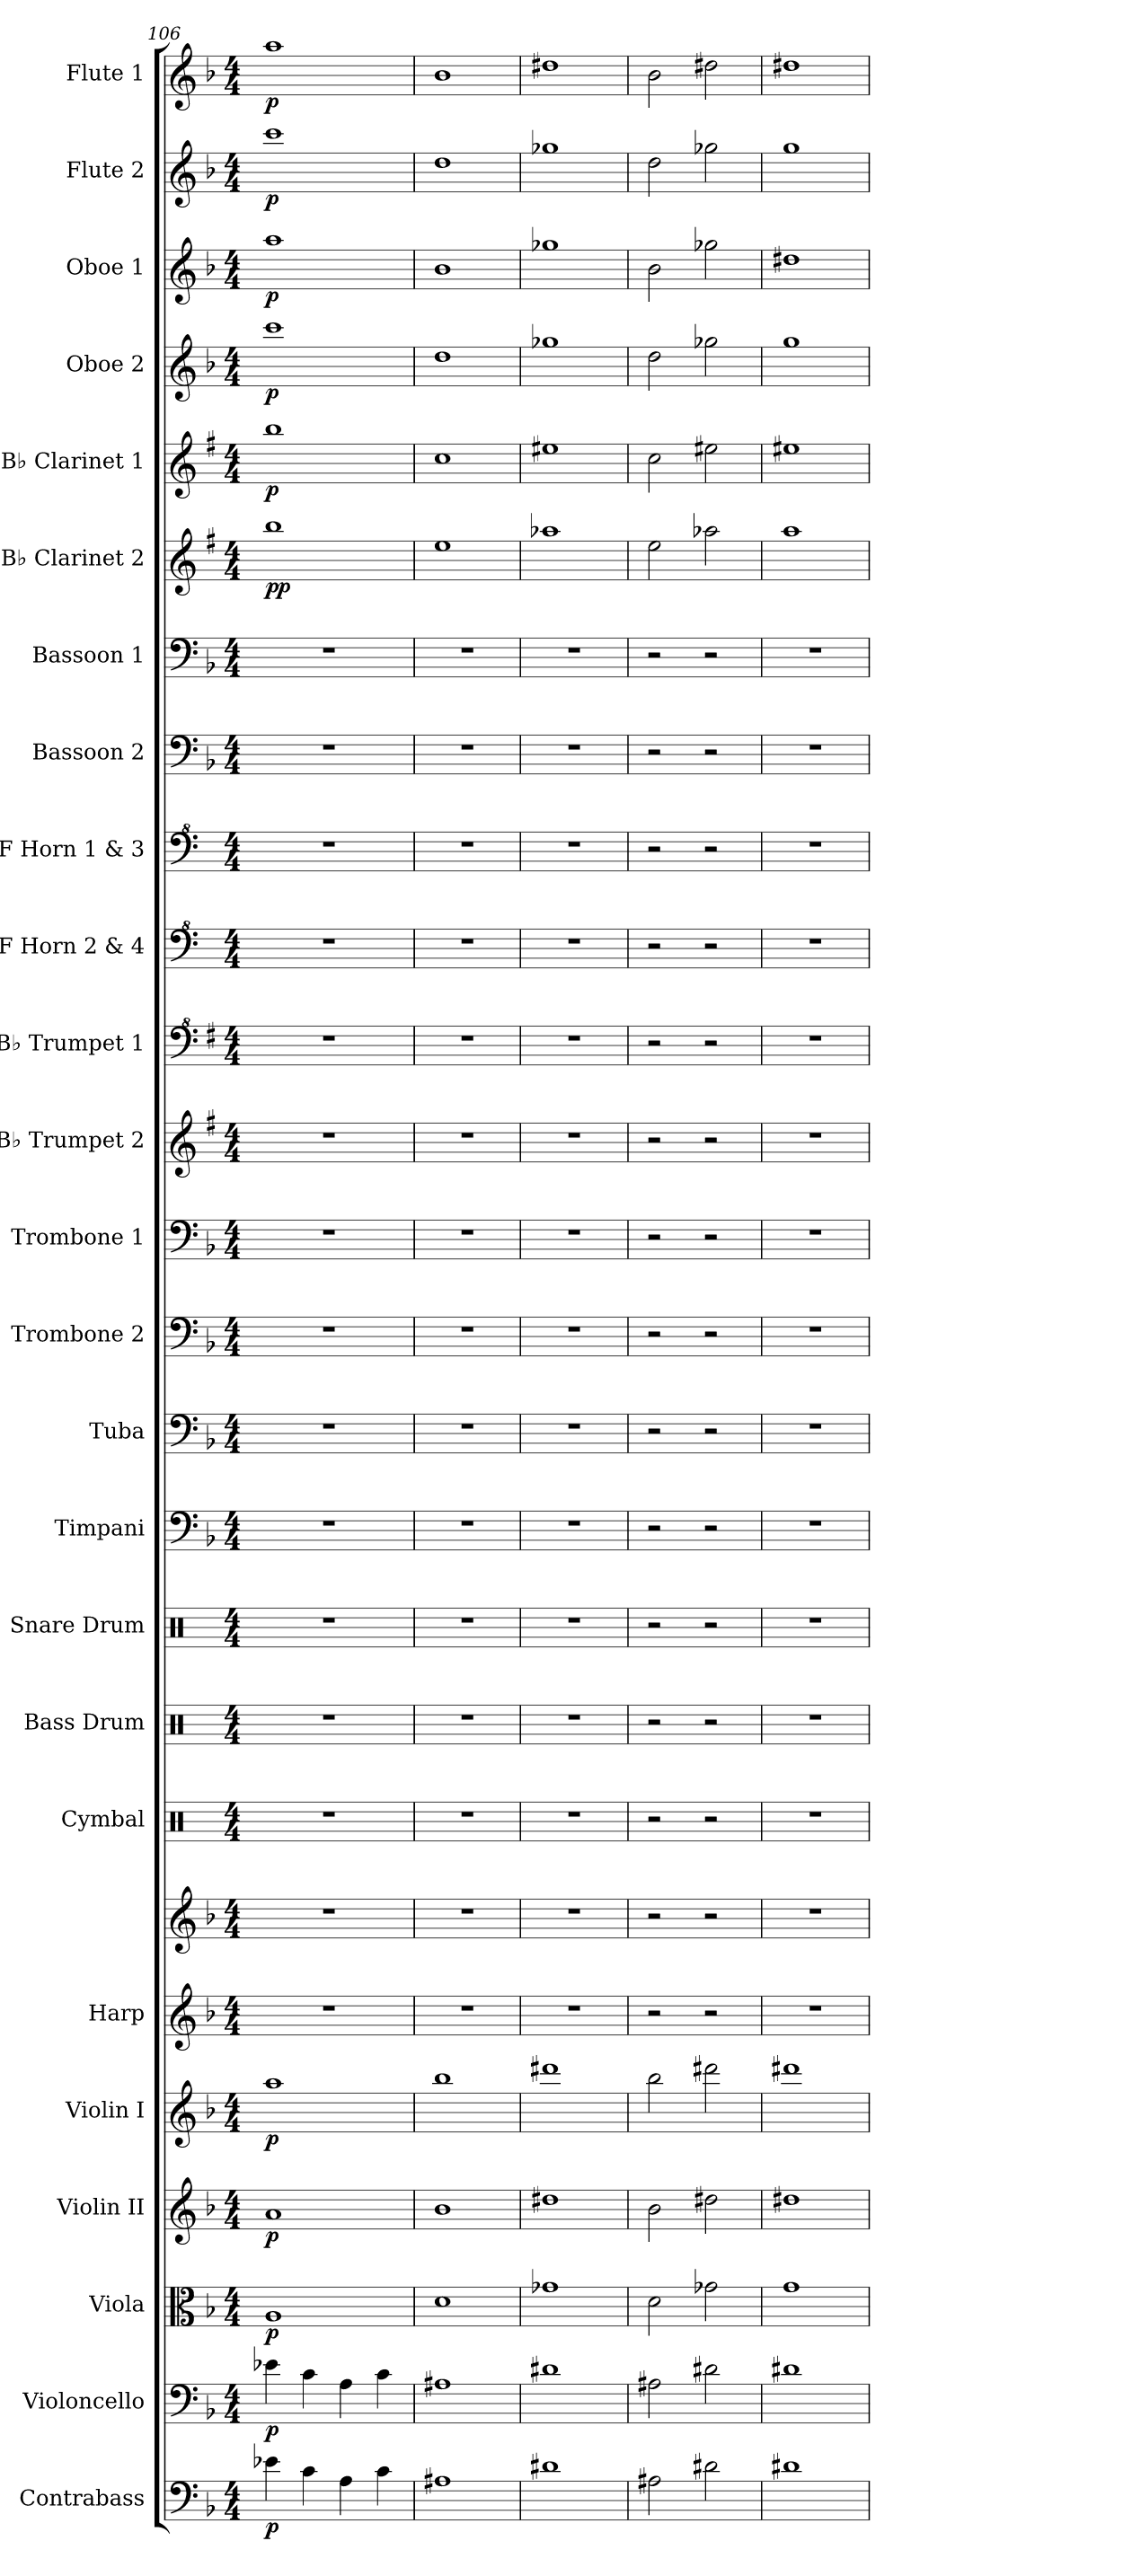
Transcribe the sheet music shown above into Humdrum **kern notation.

**kern	**dynam	**kern	**dynam	**kern	**dynam	**kern	**dynam	**kern	**dynam	**kern	**kern	**kern	**kern	**kern	**kern	**kern	**kern	**kern	**kern	**kern	**kern	**kern	**kern	**kern	**kern	**dynam	**kern	**dynam	**kern	**dynam	**kern	**dynam	**kern	**dynam	**kern	**dynam
*part25	*part25	*part24	*part24	*part23	*part23	*part22	*part22	*part21	*part21	*part20	*part20	*part19	*part18	*part17	*part16	*part15	*part14	*part13	*part12	*part11	*part10	*part9	*part8	*part7	*part6	*part6	*part5	*part5	*part4	*part4	*part3	*part3	*part2	*part2	*part1	*part1
*staff26	*staff26	*staff25	*staff25	*staff24	*staff24	*staff23	*staff23	*staff22	*staff22	*staff21	*staff20	*staff19	*staff18	*staff17	*staff16	*staff15	*staff14	*staff13	*staff12	*staff11	*staff10	*staff9	*staff8	*staff7	*staff6	*staff6	*staff5	*staff5	*staff4	*staff4	*staff3	*staff3	*staff2	*staff2	*staff1	*staff1
*I"Contrabass	*	*I"Violoncello	*	*I"Viola	*	*I"Violin II	*	*I"Violin I	*	*I"Harp	*	*I"Cymbal	*I"Bass Drum	*I"Snare Drum	*I"Timpani	*I"Tuba	*I"Trombone 2	*I"Trombone 1	*I"B♭ Trumpet 2	*I"B♭ Trumpet 1	*I"F Horn 2 &amp; 4	*I"F Horn 1 &amp; 3	*I"Bassoon 2	*I"Bassoon 1	*I"B♭ Clarinet 2	*	*I"B♭ Clarinet 1	*	*I"Oboe 2	*	*I"Oboe 1	*	*I"Flute 2	*	*I"Flute 1	*
*I'Cb.	*	*I'Vc.	*	*I'Vla.	*	*I'Vln. 2	*	*I'Vln. 1	*	*I'Hrp.	*	*I'Cym.	*I'B. Dr.	*I'Sn. Dr.	*I'Timp.	*I'Tba.	*I'Tbn. 2	*I'Tbn. 1	*I'B♭ Tpt. 2	*I'B♭ Tpt. 1	*I'F Hn. 2 4	*I'F Hn. 1 3	*I'Bsn. 2	*I'Bsn. 1	*I'B♭ Cl. 2	*	*I'B♭ Cl. 1	*	*I'Ob. 2	*	*I'Ob. 1	*	*I'Fl. 2	*	*I'Fl. 1	*
*clefF4	*	*clefF4	*	*clefC3	*	*clefG2	*	*clefG2	*	*clefG2	*clefG2	*clefX	*clefX	*clefX	*clefF4	*clefF4	*clefF4	*clefF4	*clefG2	*clefF^4	*clefF^4	*clefF^4	*clefF4	*clefF4	*clefG2	*	*clefG2	*	*clefG2	*	*clefG2	*	*clefG2	*	*clefG2	*
*ITrd7c12	*	*	*	*	*	*	*	*	*	*	*	*	*	*	*	*	*	*	*ITrd1c2	*ITrd1c2	*ITrd4c7	*ITrd4c7	*	*	*ITrd1c2	*	*ITrd1c2	*	*	*	*	*	*	*	*	*
*k[b-]	*	*k[b-]	*	*k[b-]	*	*k[b-]	*	*k[b-]	*	*k[b-]	*k[b-]	*k[]	*k[]	*k[]	*k[b-]	*k[b-]	*k[b-]	*k[b-]	*k[b-]	*k[b-]	*k[b-]	*k[b-]	*k[b-]	*k[b-]	*k[b-]	*	*k[b-]	*	*k[b-]	*	*k[b-]	*	*k[b-]	*	*k[b-]	*
*M4/4	*	*M4/4	*	*M4/4	*	*M4/4	*	*M4/4	*	*M4/4	*M4/4	*M4/4	*M4/4	*M4/4	*M4/4	*M4/4	*M4/4	*M4/4	*M4/4	*M4/4	*M4/4	*M4/4	*M4/4	*M4/4	*M4/4	*	*M4/4	*	*M4/4	*	*M4/4	*	*M4/4	*	*M4/4	*
=106	=106	=106	=106	=106	=106	=106	=106	=106	=106	=106	=106	=106	=106	=106	=106	=106	=106	=106	=106	=106	=106	=106	=106	=106	=106	=106	=106	=106	=106	=106	=106	=106	=106	=106	=106	=106
!	!LO:DY:b	!	!LO:DY:b	!	!LO:DY:b	!	!LO:DY:b	!	!LO:DY:b	!	!	!	!	!	!	!	!	!	!	!	!	!	!	!	!	!LO:DY:b	!	!	!	!	!	!	!	!	!	!
!	!	!	!	!	!	!	!	!	!	!	!	!	!	!	!	!	!	!	!	!	!	!	!	!	!	!LO:DY:n=1:b	!	!LO:DY:b	!	!LO:DY:b	!	!LO:DY:b	!	!LO:DY:b	!	!LO:DY:b
4E-X\	p	4e-X\	p	1A	p	1a	p	1aa	p	1r	1r	1r	1r	1r	1r	1r	1r	1r	1r	1r	1r	1r	1r	1r	1aa	p p	1aa	p	1ccc	p	1aa	p	1ccc	p	1aa	p
4C\	.	4c\	.	.	.	.	.	.	.	.	.	.	.	.	.	.	.	.	.	.	.	.	.	.	.	.	.	.	.	.	.	.	.	.	.	.
4AA\	.	4A\	.	.	.	.	.	.	.	.	.	.	.	.	.	.	.	.	.	.	.	.	.	.	.	.	.	.	.	.	.	.	.	.	.	.
4C\	.	4c\	.	.	.	.	.	.	.	.	.	.	.	.	.	.	.	.	.	.	.	.	.	.	.	.	.	.	.	.	.	.	.	.	.	.
=107	=107	=107	=107	=107	=107	=107	=107	=107	=107	=107	=107	=107	=107	=107	=107	=107	=107	=107	=107	=107	=107	=107	=107	=107	=107	=107	=107	=107	=107	=107	=107	=107	=107	=107	=107	=107
1AA#X	.	1A#X	.	1d	.	1b-	.	1bb-	.	1r	1r	1r	1r	1r	1r	1r	1r	1r	1r	1r	1r	1r	1r	1r	1dd	.	1b-	.	1dd	.	1b-	.	1dd	.	1b-	.
=108	=108	=108	=108	=108	=108	=108	=108	=108	=108	=108	=108	=108	=108	=108	=108	=108	=108	=108	=108	=108	=108	=108	=108	=108	=108	=108	=108	=108	=108	=108	=108	=108	=108	=108	=108	=108
1D#X	.	1d#X	.	1g-X	.	1dd#X	.	1ddd#X	.	1r	1r	1r	1r	1r	1r	1r	1r	1r	1r	1r	1r	1r	1r	1r	1gg-X	.	1dd#X	.	1gg-X	.	1gg-X	.	1gg-X	.	1dd#X	.
=109	=109	=109	=109	=109	=109	=109	=109	=109	=109	=109	=109	=109	=109	=109	=109	=109	=109	=109	=109	=109	=109	=109	=109	=109	=109	=109	=109	=109	=109	=109	=109	=109	=109	=109	=109	=109
2AA#X\	.	2A#X\	.	2d\	.	2b-\	.	2bb-\	.	2r	2r	2r	2r	2r	2r	2r	2r	2r	2r	2r	2r	2r	2r	2r	2dd\	.	2b-\	.	2dd\	.	2b-\	.	2dd\	.	2b-\	.
2D#X\	.	2d#X\	.	2g-X\	.	2dd#X\	.	2ddd#X\	.	2r	2r	2r	2r	2r	2r	2r	2r	2r	2r	2r	2r	2r	2r	2r	2gg-X\	.	2dd#X\	.	2gg-X\	.	2gg-X\	.	2gg-X\	.	2dd#X\	.
=110	=110	=110	=110	=110	=110	=110	=110	=110	=110	=110	=110	=110	=110	=110	=110	=110	=110	=110	=110	=110	=110	=110	=110	=110	=110	=110	=110	=110	=110	=110	=110	=110	=110	=110	=110	=110
1D#X	.	1d#X	.	1g	.	1dd#X	.	1ddd#X	.	1r	1r	1r	1r	1r	1r	1r	1r	1r	1r	1r	1r	1r	1r	1r	1gg	.	1dd#X	.	1gg	.	1dd#X	.	1gg	.	1dd#X	.
=	=	=	=	=	=	=	=	=	=	=	=	=	=	=	=	=	=	=	=	=	=	=	=	=	=	=	=	=	=	=	=	=	=	=	=	=
*-	*-	*-	*-	*-	*-	*-	*-	*-	*-	*-	*-	*-	*-	*-	*-	*-	*-	*-	*-	*-	*-	*-	*-	*-	*-	*-	*-	*-	*-	*-	*-	*-	*-	*-	*-	*-
